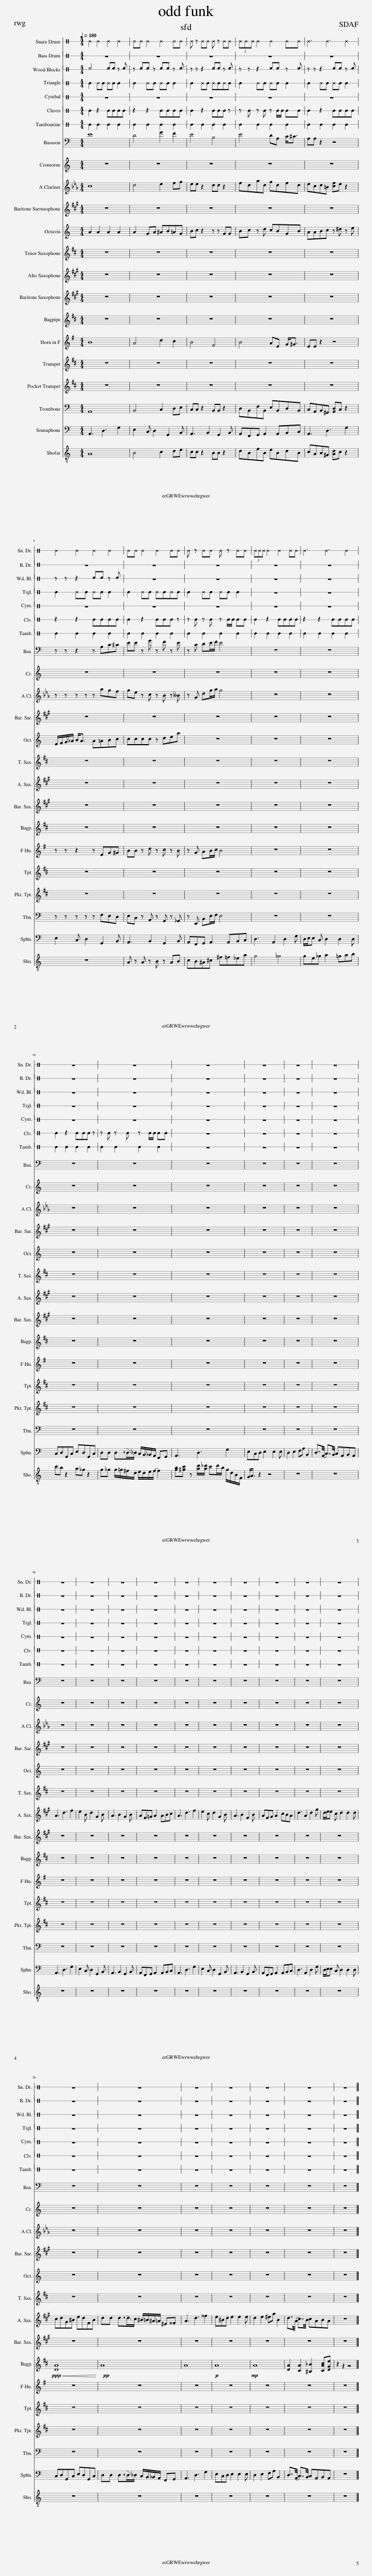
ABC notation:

X:1
%%score 1 2 3 4 5 6 7 8 9 10 11 12 13 14
L:1/8
Q:1/4=180
M:4/4
I:linebreak $
K:C
V:1 perc stafflines=1
K:none
V:2 perc stafflines=1
K:none
V:3 perc stafflines=1
K:none
V:4 perc stafflines=1
K:none
V:5 perc stafflines=1
K:none
V:6 bass
V:7 treble transpose=-3
V:8 treble
V:9 treble transpose=-9
V:10 treble transpose=-2
V:11 treble transpose=-7
V:12 bass
V:13 bass
V:14 treble-8
V:1
 ^E2 ^E2 ^E2 ^E2 | ^E^E ^E2 ^E2 ^E^E | ^E z ^E^E ^E z ^E^E | (3^E^E^E ^E2 ^E2 ^E^E | ^E3 ^E3 ^E2 |$ %5
 ^E2 ^E2 ^E2 ^E2 | ^E^E ^E2 ^E2 ^E^E | ^E z ^E^E ^E z ^E^E | (3^E^E^E ^E2 ^E2 ^E^E | ^E3 ^E3 ^E2 |$ %10
 z8 | z8 | z8 | z8 | z8 | %15
 z8 |$ z8 | z8 | z8 | z8 | %20
 z8 | z8 | z8 | z8 | z8 | %25
 z8 |$ z8 | z8 | z8 | z8 | %30
 z8 | z8 | z8 |] %33
V:2
 F4 FF z F | z FF z FF z F | z z z2 FF z F | z z z2 FF z F | z z z2 FF z F |$ %5
 z z z2 FF z F | z8 | z8 | z8 | z8 |$ %10
 z8 | z8 | z8 | z8 | z8 | %15
 z8 |$ z8 | z8 | z8 | z8 | %20
 z8 | z8 | z8 | z8 | z8 | %25
 z8 |$ z8 | z8 | z8 | z8 | %30
 z8 | z8 | z8 |] %33
V:3
 E2 ^EE ^EE E2 | E2 ^EE ^EE E2 | E2 ^EE ^EE^EE | E2 ^EE ^EE E2 | E2 ^EE ^EE E2 |$ %5
 E2 ^EE ^EE E2 | E2 ^EE ^EE^EE | E2 ^EE ^EE E2 | z8 | z8 |$ %10
 z8 | z8 | z8 | z8 | z8 | %15
 z8 |$ z8 | z8 | z8 | z8 | %20
 z8 | z8 | z8 | z8 | z8 | %25
 z8 |$ z8 | z8 | z8 | z8 | %30
 z8 | z8 | z8 |] %33
V:4
 E2 z2 EEEE | z2 z2 EEEE | E2 z2 EEE z | z E z E z E/E/ EE | E2 z2 EEEE |$ %5
 z2 z2 EEEE | E2 z2 EEE z | z E z E z E/E/ EE | E2 z2 EEEE | z2 z2 EEEE |$ %10
 E2 z2 EEE z | z E z E z E/E/ EE | z8 | z8 | z8 | %15
 z8 |$ z8 | z8 | z8 | z8 | %20
 z8 | z8 | z8 | z8 | z8 | %25
 z8 |$ z8 | z8 | z8 | z8 | %30
 z8 | z8 | z8 |] %33
V:5
 E2 E2 E2 E2 | E2 E2 E2 E2 | E2 E2 E2 E2 | E2 E2 E2 E2 | E2 E2 E2 E2 |$ %5
 E2 E2 E2 E2 | E2 E2 E2 E2 | E2 E2 E2 E2 | E2 E2 E2 E2 | E2 E2 E2 E2 |$ %10
 E2 E2 E2 E2 | E2 E2 E2 E2 | z8 | z8 | z8 | %15
 z8 |$ z8 | z8 | z8 | z8 | %20
 z8 | z8 | z8 | z8 | z8 | %25
 z8 |$ z8 | z8 | z8 | z8 | %30
 z8 | z8 | z8 |] %33
V:6
 E8 | D4 G2 F2 | E4 B,4 | E4 DA, C<^C | A,A, z2 z4 |$ %5
 z z z2 z A,C^C | EE z G z F z E | z C DE/F/ E4 | z8 | z8 |$ %10
 z8 | z8 | z8 | z8 | z8 | %15
 z8 |$ z8 | z8 | z8 | z8 | %20
 z8 | z8 | z8 | z8 | z8 | %25
 z8 |$ z8 | z8 | z8 | z8 | %30
 z8 | z8 | z8 |] %33
V:7
[K:Eb] c8 | d4 e2 fg | ee z2 dd z2 | fdad gdfd | ecd=B [cf]e z2 |$ %5
 z z z z z agf | ge z c z B z __B | z G dg/a/ g4 | z8 | z8 |$ %10
 z8 | z8 | z8 | z8 | z8 | %15
 z8 |$ z8 | z8 | z8 | z8 | %20
 z8 | z8 | z8 | z8 | z8 | %25
 z8 |$ z8 | z8 | z8 | z8 | %30
 z8 | z8 | z8 |] %33
V:8
 A2 A2 A2 A2 | A2 GA ^AB=AG | Bc z2 z z GG | Bc z d cBGB | AABc z ^d z e |$ %5
 E/F/G/_A/ B<A A=ABc | cccc z dea | z8 | z8 | z8 |$ %10
 z8 | z8 | z8 | z8 | z8 | %15
 z8 |$ z8 | z8 | z8 | z8 | %20
 z8 | z8 | z8 | z8 | z8 | %25
 z8 |$ z8 | z8 | z8 | z8 | %30
 z8 | z8 | z8 |] %33
V:9
[K:A] z8 | z8 | z8 | z8 | z8 |$ %5
 z8 | z8 | z8 | z8 | z8 |$ %10
 z8 | z8 | z8 | z8 | z8 | %15
 z8 |$ A3 d3 f2 | e2 B d2 G2 B | A3 B2 G2 B | AF=G A2 ABc | %20
 A3 d3 f2 | e2 c d2 G2 B | A3 B2 F2 B | AFG A2 cBA | d3 A2 d2 g | %25
 d/e/e c d2 d2 d |$ cdG^B edFB | dd d!arpeggio!d/c/ ^B/=B/^A/=A/ ^E^^F | A3 d3 ^^f2 | e^Bd e2 e2 e | %30
 d2 e2 ^ea B2 | d7/4(A/4 c7/4)B/4 cABA | z8 |] %33
V:10
[K:D] z8 | z8 | z8 | z8 | z8 |$ %5
 z8 | z8 | z8 | z8 | z8 |$ %10
 z8 | z8 | z8 | z8 | z8 | %15
 z8 |$ z8 | z8 | z8 | z8 | %20
 z8 | z8 | z8 | z8 | z8 | %25
 z8 |$!ppp!!<(! [DA]8!<)! |!pp! A8 | A8 |!p! A8 | %30
!mp! A8 | [DA]2 [CA]2 [^B,_B]2 [CAc][DGe] | z2 z2 z4 |] %33
V:11
[K:G] B8 | A4 d2 c2 | B4 F4 | B4 AE G<^G | EE z2 z4 |$ %5
 z z z2 z EG^G | BB z d z c z B | z G AB/c/ B4 | z8 | z8 |$ %10
 z8 | z8 | z8 | z8 | z8 | %15
 z8 |$ z8 | z8 | z8 | z8 | %20
 z8 | z8 | z8 | z8 | z8 | %25
 z8 |$ z8 | z8 | z8 | z8 | %30
 z8 | z8 | z8 |] %33
V:12
 A,,8 | B,,4 C,2 D,E, | C,C, z2 B,,B,, z2 | D,B,,F,B,, E,B,,D,B,, | C,A,,B,,^G,, [A,,D,]C, z2 |$ %5
 z z z z z F,E,D, | E,C, z A,, z G,, z _G,, | z E,, B,,E,/F,/ E,4 | z8 | z8 |$ %10
 z8 | z8 | z8 | z8 | z8 | %15
 z8 |$ z8 | z8 | z8 | z8 | %20
 z8 | z8 | z8 | z8 | z8 | %25
 z8 |$ z8 | z8 | z8 | z8 | %30
 z8 | z8 | z8 |] %33
V:13
 A,,3 D,3 G,2 | E,2 C, D,2 G,,2 B,, | A,,3 B,,2 G,,2 B,, | A,,F,,G,, A,,2 A,,B,,C, | A,,3 D,3 G,2 |$ %5
 E,2 C, D,2 G,,2 B,, | A,,3 B,,2 G,,2 B,, | A,,F,,G,, A,,2 A,,B,,C, | D,3 A,,2 D,2 G, | D,/E,/E, C, D,2 D,2 D, |$ %10
 C,D,G,,C, E,D,G,,C, | D,D, D,!arpeggio!D,/_D,/ C,/B,,/_B,,/A,,/ F,,G,, | A,,3 D,3 G,2 | E,C,D, E,2 E,2 E, | D,2 E,2 F,A, B,,2 | %15
 D,7/4(A,,/4 C,7/4)B,,/4 C,A,,B,,A,, |$ A,,3 D,3 G,2 | E,2 C, D,2 G,,2 B,, | A,,3 B,,2 G,,2 B,, | A,,F,,G,, A,,2 A,,B,,C, | %20
 A,,3 D,3 G,2 | E,2 C, D,2 G,,2 B,, | A,,3 B,,2 G,,2 B,, | A,,F,,G,, A,,2 A,,B,,C, | D,3 A,,2 D,2 G, | %25
 D,/E,/E, C, D,2 D,2 D, |$ C,D,G,,C, E,D,G,,C, | D,D, D,!arpeggio!D,/_D,/ C,/B,,/_B,,/A,,/ F,,G,, | A,,3 D,3 G,2 | E,C,D, E,2 E,2 E, | %30
 D,2 E,2 F,A, B,,2 | D,7/4(A,,/4 C,7/4)B,,/4 C,A,,B,,A,, | z8 |] %33
V:14
 A8 | B4 c2 de | cc z2 BB z2 | dBfB eBdB | cAB^G [Ad]c z2 |$ %5
 z8 | A z A z B z AB | cB^A^c ^f=f_ea | g4 _g4 | ge_g a2 =gab |$ %10
 c'b z2 a_g z2 | g_g g/=g/^f/d/ e/d/e/f/- f2 | [gb][^gc'] z [ad']/[a_d']/ c'd'/b/ g/d/B/F/ | G<A z2 z4 | z8 | %15
 z8 |$ z8 | z8 | z8 | z8 | %20
 z8 | z8 | z8 | z8 | z8 | %25
 z8 |$ z8 | z8 | z8 | z8 | %30
 z8 | z8 | z8 |] %33
